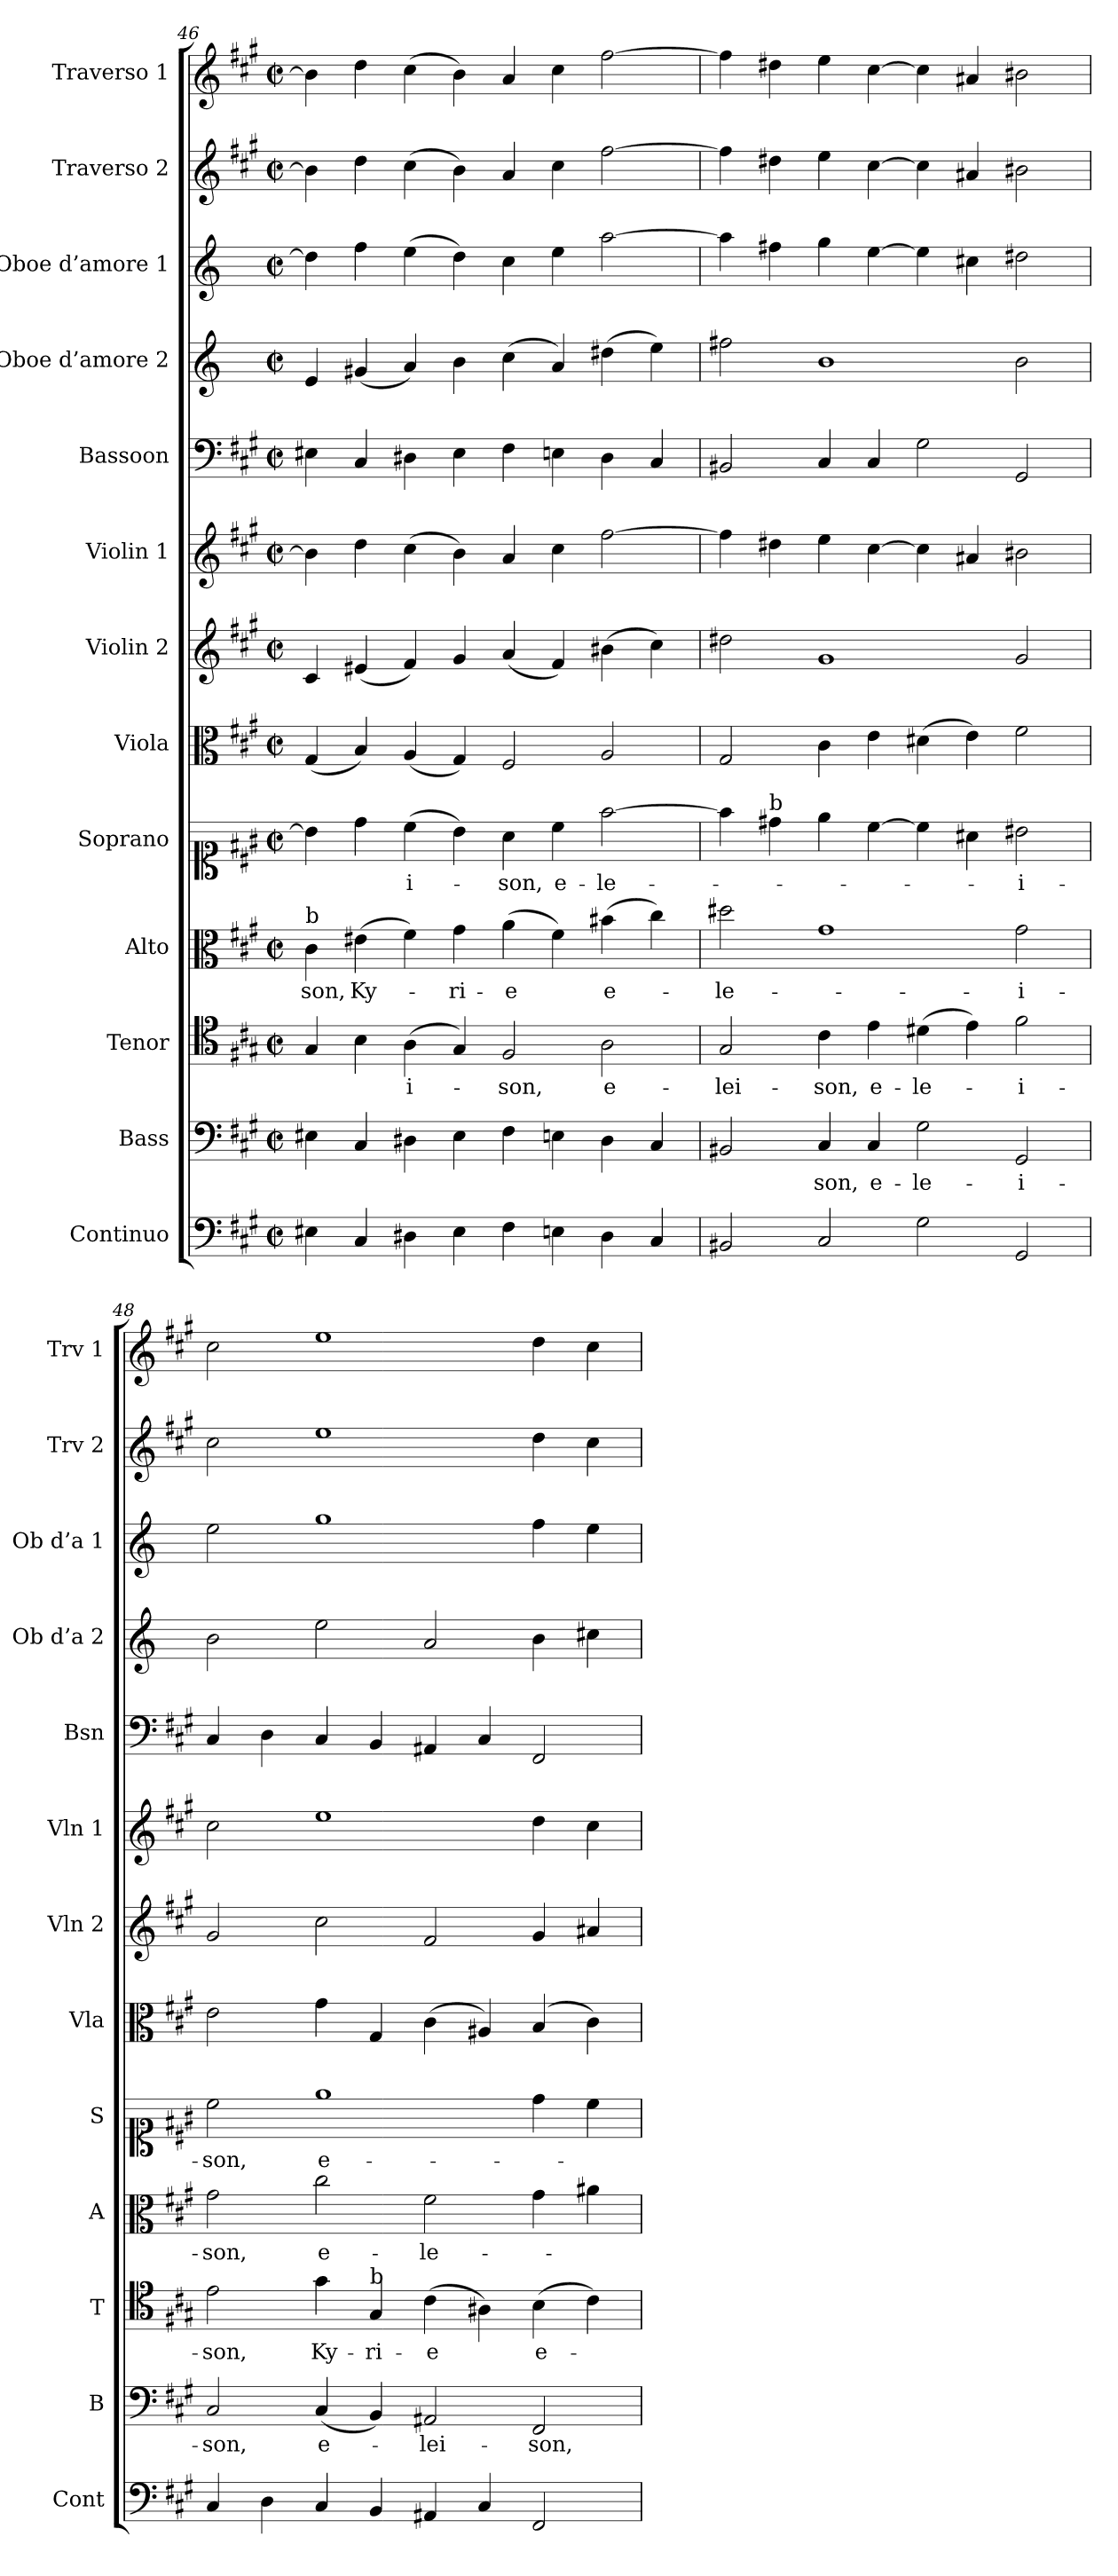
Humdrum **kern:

**kern	**kern	**text	**kern	**text	**kern	**text	**kern	**text	**kern	**kern	**kern	**kern	**kern	**kern	**kern	**kern
*part13	*part12	*part12	*part11	*part11	*part10	*part10	*part9	*part9	*part8	*part7	*part6	*part5	*part4	*part3	*part2	*part1
*staff13	*staff12	*staff12	*staff11	*staff11	*staff10	*staff10	*staff9	*staff9	*staff8	*staff7	*staff6	*staff5	*staff4	*staff3	*staff2	*staff1
*I"Continuo	*I"Bass	*	*I"Tenor	*	*I"Alto	*	*I"Soprano	*	*I"Viola	*I"Violin 2	*I"Violin 1	*I"Bassoon	*I"Oboe d’amore 2	*I"Oboe d’amore 1	*I"Traverso 2	*I"Traverso 1
*I'Cont	*I'B	*	*I'T	*	*I'A	*	*I'S	*	*I'Vla	*I'Vln 2	*I'Vln 1	*I'Bsn	*I'Ob d’a 2	*I'Ob d’a 1	*I'Trv 2	*I'Trv 1
*clefF4	*clefF4	*	*clefC4	*	*clefC3	*	*clefC1	*	*clefC3	*clefG2	*clefG2	*clefF4	*clefG2	*clefG2	*clefG2	*clefG2
*	*	*	*	*	*	*	*	*	*	*	*	*	*ITrd2c3	*ITrd2c3	*	*
*k[f#c#g#]	*k[f#c#g#]	*	*k[f#c#g#]	*	*k[f#c#g#]	*	*k[f#c#g#]	*	*k[f#c#g#]	*k[f#c#g#]	*k[f#c#g#]	*k[f#c#g#]	*k[f#c#g#]	*k[f#c#g#]	*k[f#c#g#]	*k[f#c#g#]
*M4/2	*M4/2	*	*M4/2	*	*M4/2	*	*M4/2	*	*M4/2	*M4/2	*M4/2	*M4/2	*M4/2	*M4/2	*M4/2	*M4/2
*met(c|)	*met(c|)	*	*met(c|)	*	*met(c|)	*	*met(c|)	*	*met(c|)	*met(c|)	*met(c|)	*met(c|)	*met(c|)	*met(c|)	*met(c|)	*met(c|)
=46	=46	=46	=46	=46	=46	=46	=46	=46	=46	=46	=46	=46	=46	=46	=46	=46
!	!	!	!	!	!LO:TX:a:t=b	!	!	!	!	!	!	!	!	!	!	!
!	!	!	!	!	!	!LO:LY:b	!	!	!	!	!	!	!	!	!	!
4E#X\	4E#X\	.	4G#/	.	4c#\	-son,	4b\]	.	(4G#/	4c#/	4b\]	4E#X\	4c#/	4b\]	4b\]	4b\]
!	!	!	!	!	!	!LO:LY:b	!	!	!	!	!	!	!	!	!	!
4C#/	4C#/	.	4B\	.	(4e#X\	Ky-	4dd\	.	4B/)	(4e#X/	4dd\	4C#/	(4e#X/	4dd\	4dd\	4dd\
!	!	!	!	!LO:LY:b	!	!	!	!LO:LY:b	!	!	!	!	!	!	!	!
4D#X\	4D#X\	.	(4A\	i-	4f#\)	.	(4cc#\	-i-	(4A/	4f#/)	(4cc#\	4D#X\	4f#/)	(4cc#\	(4cc#\	(4cc#\
!	!	!	!	!	!	!LO:LY:b	!	!	!	!	!	!	!	!	!	!
4E#\	4E#\	.	4G#/)	.	4g#\	-ri-	4b\)	.	4G#/)	4g#/	4b\)	4E#\	4g#\	4b\)	4b\)	4b\)
!	!	!	!	!LO:LY:b	!	!LO:LY:b	!	!LO:LY:b	!	!	!	!	!	!	!	!
4F#\	4F#\	.	2F#/	-son,	(4a\	-e	4a\	-son,	2F#/	(4a/	4a/	4F#\	(4a\	4a\	4a/	4a/
!	!	!	!	!	!	!	!	!LO:LY:b	!	!	!	!	!	!	!	!
4En\	4En\	.	.	.	4f#\)	.	4cc#\	e-	.	4f#/)	4cc#\	4En\	4f#/)	4cc#\	4cc#\	4cc#\
!	!	!	!	!LO:LY:b	!	!LO:LY:b	!	!LO:LY:b	!	!	!	!	!	!	!	!
4D#\	4D#\	.	2A\	e-	(4b#X\	e-	[2ff#\	-le-	2A/	(4b#X\	[2ff#\	4D#\	(4b#X\	[2ff#\	[2ff#\	[2ff#\
4C#/	4C#/	.	.	.	4cc#\)	.	.	.	.	4cc#\)	.	4C#/	4cc#\)	.	.	.
=47	=47	=47	=47	=47	=47	=47	=47	=47	=47	=47	=47	=47	=47	=47	=47	=47
!	!	!	!	!LO:LY:b	!	!LO:LY:b	!	!	!	!	!	!	!	!	!	!
2BB#X/	2BB#X/	.	2G#/	-lei-	2dd#X\	-le-	4ff#\]	.	2G#/	2dd#X\	4ff#\]	2BB#X/	2dd#X\	4ff#\]	4ff#\]	4ff#\]
!	!	!	!	!	!	!	!LO:TX:a:t=b	!	!	!	!	!	!	!	!	!
.	.	.	.	.	.	.	4dd#X\	.	.	.	4dd#X\	.	.	4dd#X\	4dd#X\	4dd#X\
!	!	!LO:LY:b	!	!LO:LY:b	!	!	!	!	!	!	!	!	!	!	!	!
2C#/	4C#/	-son,	4c#\	-son,	1g#	.	4ee\	.	4c#\	1g#	4ee\	4C#/	1g#	4ee\	4ee\	4ee\
!	!	!LO:LY:b	!	!LO:LY:b	!	!	!	!	!	!	!	!	!	!	!	!
.	4C#/	e-	4e\	e-	.	.	[4cc#\	.	4e\	.	[4cc#\	4C#/	.	[4cc#\	[4cc#\	[4cc#\
!	!	!LO:LY:b	!	!LO:LY:b	!	!	!	!	!	!	!	!	!	!	!	!
2G#\	2G#\	-le-	(4d#X\	-le-	.	.	4cc#\]	.	(4d#X\	.	4cc#\]	2G#\	.	4cc#\]	4cc#\]	4cc#\]
.	.	.	4e\)	.	.	.	4a#X\	.	4e\)	.	4a#X/	.	.	4a#X\	4a#X/	4a#X/
!	!	!LO:LY:b	!	!LO:LY:b	!	!LO:LY:b	!	!LO:LY:b	!	!	!	!	!	!	!	!
2GG#/	2GG#/	-i-	2f#\	-i-	2g#\	-i-	2b#X\	-i-	2f#\	2g#/	2b#X\	2GG#/	2g#\	2b#X\	2b#X\	2b#X\
=48	=48	=48	=48	=48	=48	=48	=48	=48	=48	=48	=48	=48	=48	=48	=48	=48
!	!	!LO:LY:b	!	!LO:LY:b	!	!LO:LY:b	!	!LO:LY:b	!	!	!	!	!	!	!	!
4C#/	2C#/	-son,	2e\	-son,	2g#\	-son,	2cc#\	-son,	2e\	2g#/	2cc#\	4C#/	2g#\	2cc#\	2cc#\	2cc#\
4D\	.	.	.	.	.	.	.	.	.	.	.	4D\	.	.	.	.
!	!	!LO:LY:b	!	!LO:LY:b	!	!LO:LY:b	!	!LO:LY:b	!	!	!	!	!	!	!	!
4C#/	(4C#/	e-	4g#\	Ky-	2cc#\	e-	1ee	e-	4g#\	2cc#\	1ee	4C#/	2cc#\	1ee	1ee	1ee
!	!	!	!LO:TX:a:t=b	!	!	!	!	!	!	!	!	!	!	!	!	!
!	!	!	!	!LO:LY:b	!	!	!	!	!	!	!	!	!	!	!	!
4BB/	4BB/)	.	4G#/	-ri-	.	.	.	.	4G#/	.	.	4BB/	.	.	.	.
!	!	!LO:LY:b	!	!LO:LY:b	!	!LO:LY:b	!	!	!	!	!	!	!	!	!	!
4AA#X/	2AA#X/	-lei-	(4c#\	-e	2f#\	-le-	.	.	(4c#\	2f#/	.	4AA#X/	2f#/	.	.	.
4C#/	.	.	4A#X\)	.	.	.	.	.	4A#X/)	.	.	4C#/	.	.	.	.
!	!	!LO:LY:b	!	!LO:LY:b	!	!	!	!	!	!	!	!	!	!	!	!
2FF#/	2FF#/	-son,	(4B\	e-	4g#\	.	4dd\	.	(4B/	4g#/	4dd\	2FF#/	4g#\	4dd\	4dd\	4dd\
.	.	.	4c#\)	.	4a#X\	.	4cc#\	.	4c#\)	4a#X/	4cc#\	.	4a#X\	4cc#\	4cc#\	4cc#\
=	=	=	=	=	=	=	=	=	=	=	=	=	=	=	=	=
*-	*-	*-	*-	*-	*-	*-	*-	*-	*-	*-	*-	*-	*-	*-	*-	*-
